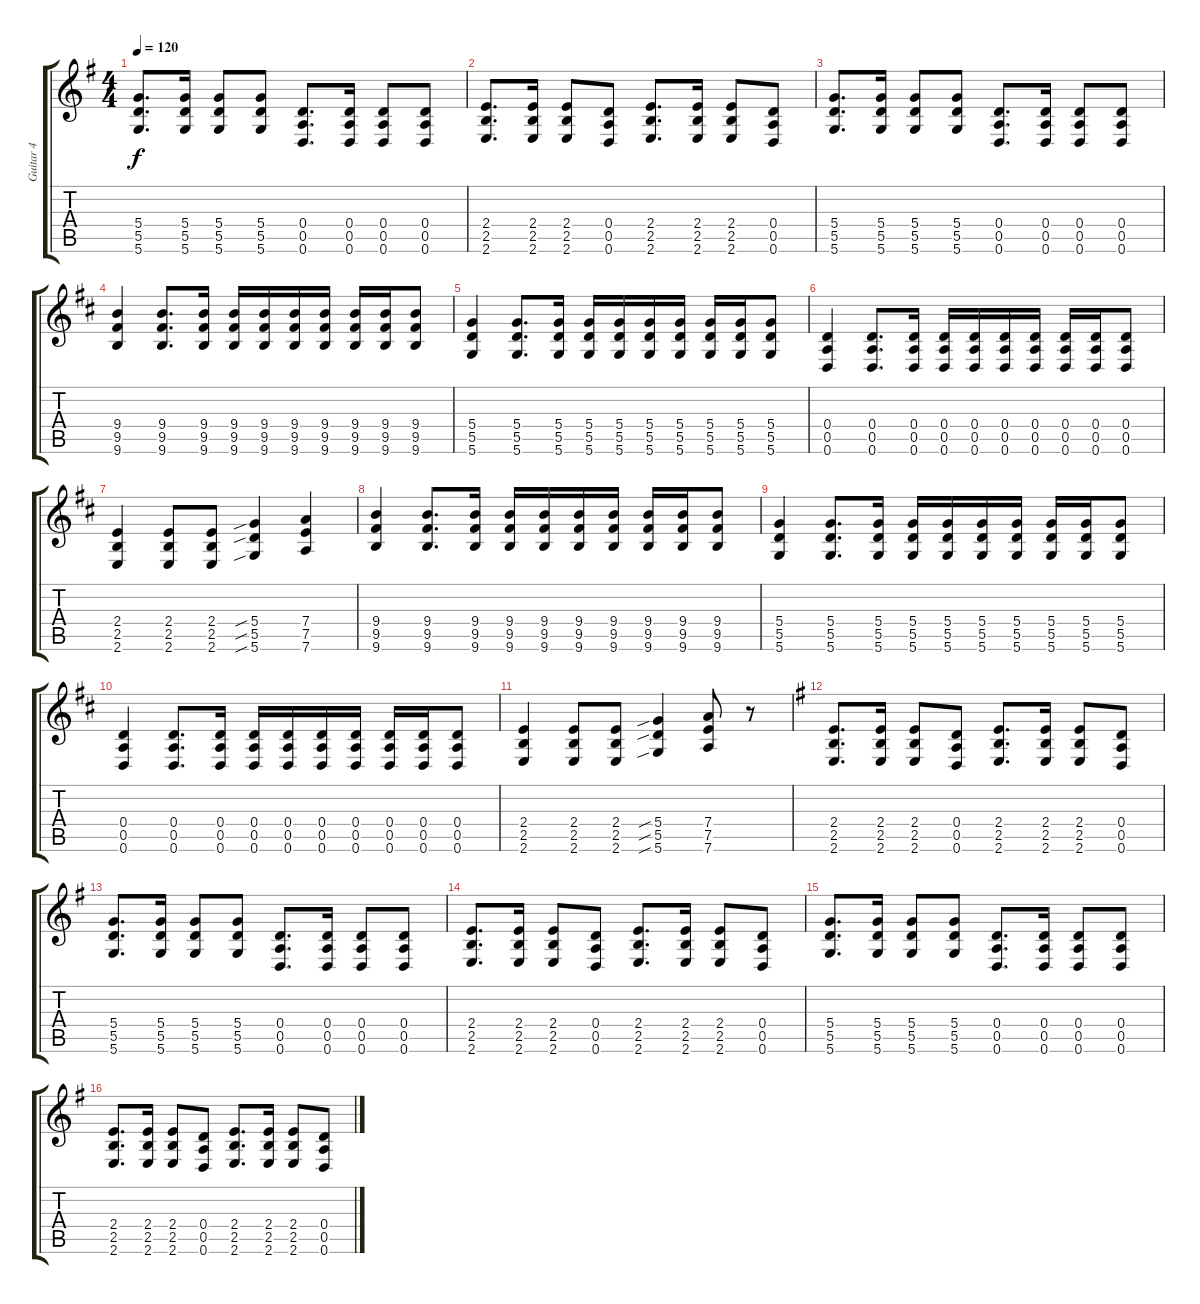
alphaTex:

\track ("Guitar 4" "Guitar 4") {instrument distortionguitar}
\staff {score tabs}
\tuning (E4 B3 G3 D3 A2 D2) {hide}
\ts (4 4)
\tempo 120
\clef g2
\ks g
(5.4 5.5 5.6).8{d dy f} (5.4 5.5 5.6).16 (5.4 5.5 5.6).8 (5.4 5.5 5.6).8 (0.4 0.5 0.6).8{d} (0.4 0.5 0.6).16 (0.4 0.5 0.6).8 (0.4 0.5 0.6).8 |
(2.4 2.5 2.6).8{d} (2.4 2.5 2.6).16 (2.4 2.5 2.6).8 (0.4 0.5 0.6).8 (2.4 2.5 2.6).8{d} (2.4 2.5 2.6).16 (2.4 2.5 2.6).8 (0.4 0.5 0.6).8 |
(5.4 5.5 5.6).8{d} (5.4 5.5 5.6).16 (5.4 5.5 5.6).8 (5.4 5.5 5.6).8 (0.4 0.5 0.6).8{d} (0.4 0.5 0.6).16 (0.4 0.5 0.6).8 (0.4 0.5 0.6).8 |
\ks d
(9.4 9.5 9.6).4 (9.4 9.5 9.6).8{d} (9.4 9.5 9.6).16 (9.4 9.5 9.6).16 (9.4 9.5 9.6).16 (9.4 9.5 9.6).16 (9.4 9.5 9.6).16 (9.4 9.5 9.6).16 (9.4 9.5 9.6).16 (9.4 9.5 9.6).8 |
(5.4 5.5 5.6).4 (5.4 5.5 5.6).8{d} (5.4 5.5 5.6).16 (5.4 5.5 5.6).16 (5.4 5.5 5.6).16 (5.4 5.5 5.6).16 (5.4 5.5 5.6).16 (5.4 5.5 5.6).16 (5.4 5.5 5.6).16 (5.4 5.5 5.6).8 |
(0.4 0.5 0.6).4 (0.4 0.5 0.6).8{d} (0.4 0.5 0.6).16 (0.4 0.5 0.6).16 (0.4 0.5 0.6).16 (0.4 0.5 0.6).16 (0.4 0.5 0.6).16 (0.4 0.5 0.6).16 (0.4 0.5 0.6).16 (0.4 0.5 0.6).8 |
(2.4 2.5 2.6).4 (2.4 2.5 2.6).8 (2.4 2.5 2.6).8 (5.4{sib} 5.5{sib} 5.6{sib}).4 (7.4 7.5 7.6).4 |
(9.4 9.5 9.6).4 (9.4 9.5 9.6).8{d} (9.4 9.5 9.6).16 (9.4 9.5 9.6).16 (9.4 9.5 9.6).16 (9.4 9.5 9.6).16 (9.4 9.5 9.6).16 (9.4 9.5 9.6).16 (9.4 9.5 9.6).16 (9.4 9.5 9.6).8 |
(5.4 5.5 5.6).4 (5.4 5.5 5.6).8{d} (5.4 5.5 5.6).16 (5.4 5.5 5.6).16 (5.4 5.5 5.6).16 (5.4 5.5 5.6).16 (5.4 5.5 5.6).16 (5.4 5.5 5.6).16 (5.4 5.5 5.6).16 (5.4 5.5 5.6).8 |
(0.4 0.5 0.6).4 (0.4 0.5 0.6).8{d} (0.4 0.5 0.6).16 (0.4 0.5 0.6).16 (0.4 0.5 0.6).16 (0.4 0.5 0.6).16 (0.4 0.5 0.6).16 (0.4 0.5 0.6).16 (0.4 0.5 0.6).16 (0.4 0.5 0.6).8 |
(2.4 2.5 2.6).4 (2.4 2.5 2.6).8 (2.4 2.5 2.6).8 (5.4{sib} 5.5{sib} 5.6{sib}).4 (7.4 7.5 7.6).8 r.8 |
\ks g
(2.4 2.5 2.6).8{d} (2.4 2.5 2.6).16 (2.4 2.5 2.6).8 (0.4 0.5 0.6).8 (2.4 2.5 2.6).8{d} (2.4 2.5 2.6).16 (2.4 2.5 2.6).8 (0.4 0.5 0.6).8 |
(5.4 5.5 5.6).8{d} (5.4 5.5 5.6).16 (5.4 5.5 5.6).8 (5.4 5.5 5.6).8 (0.4 0.5 0.6).8{d} (0.4 0.5 0.6).16 (0.4 0.5 0.6).8 (0.4 0.5 0.6).8 |
(2.4 2.5 2.6).8{d} (2.4 2.5 2.6).16 (2.4 2.5 2.6).8 (0.4 0.5 0.6).8 (2.4 2.5 2.6).8{d} (2.4 2.5 2.6).16 (2.4 2.5 2.6).8 (0.4 0.5 0.6).8 |
(5.4 5.5 5.6).8{d} (5.4 5.5 5.6).16 (5.4 5.5 5.6).8 (5.4 5.5 5.6).8 (0.4 0.5 0.6).8{d} (0.4 0.5 0.6).16 (0.4 0.5 0.6).8 (0.4 0.5 0.6).8 |
(2.4 2.5 2.6).8{d} (2.4 2.5 2.6).16 (2.4 2.5 2.6).8 (0.4 0.5 0.6).8 (2.4 2.5 2.6).8{d} (2.4 2.5 2.6).16 (2.4 2.5 2.6).8 (0.4 0.5 0.6).8
